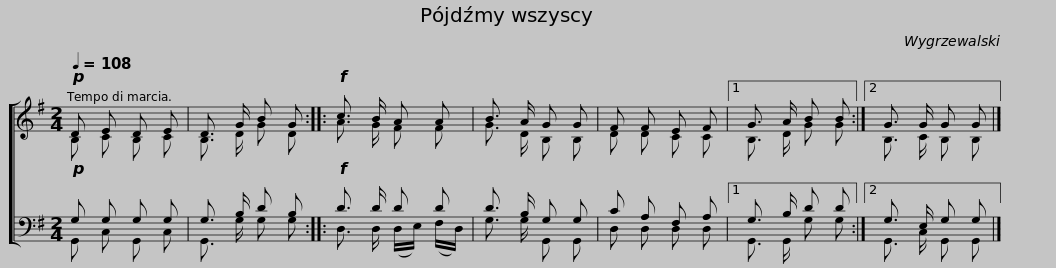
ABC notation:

X:1
%%score [ ( 1 2 ) ( 3 4 ) ]
L:1/8
Q:1/4=108
M:2/4
I:linebreak $
K:G
V:1 treble
V:2 treble
V:3 bass
V:4 bass
V:1
!p! D E D E | D3/2 G/ B G ::!f! c3/2 B/ A A | B3/2 A/ G G |$ F F E F |1 %5
 G3/2 A/ B B :|2 G3/2 G/ G G |] %7
V:2
 B, C B, C | B,3/2 D/ G D :: A3/2 G/ F F | G3/2 D/ B, B, |$ D D C C |1 %5
 B,3/2 D/ G G :|2 B,3/2 C/ B, B, |] %7
V:3
!p! G, G, G, G, | G,3/2 B,/ D B, ::!f! D3/2 D/ D D | D3/2 B,/ G, G, |$ C A, F, A, |1 %5
 G,3/2 B,/ D D :|2 G,3/2 E,/ G, G, |] %7
V:4
 G,, C, G,, C, | G,,3/2 G,/ G, G, :: D,3/2 D,/ (D,/E,/) (F,/D,/) | G,3/2 G,/ G,, G,, |$ D, D, D, D, |1 %5
 G,,3/2 G,,/ G, G, :|2 G,,3/2 C,/ G,, G,, |] %7
